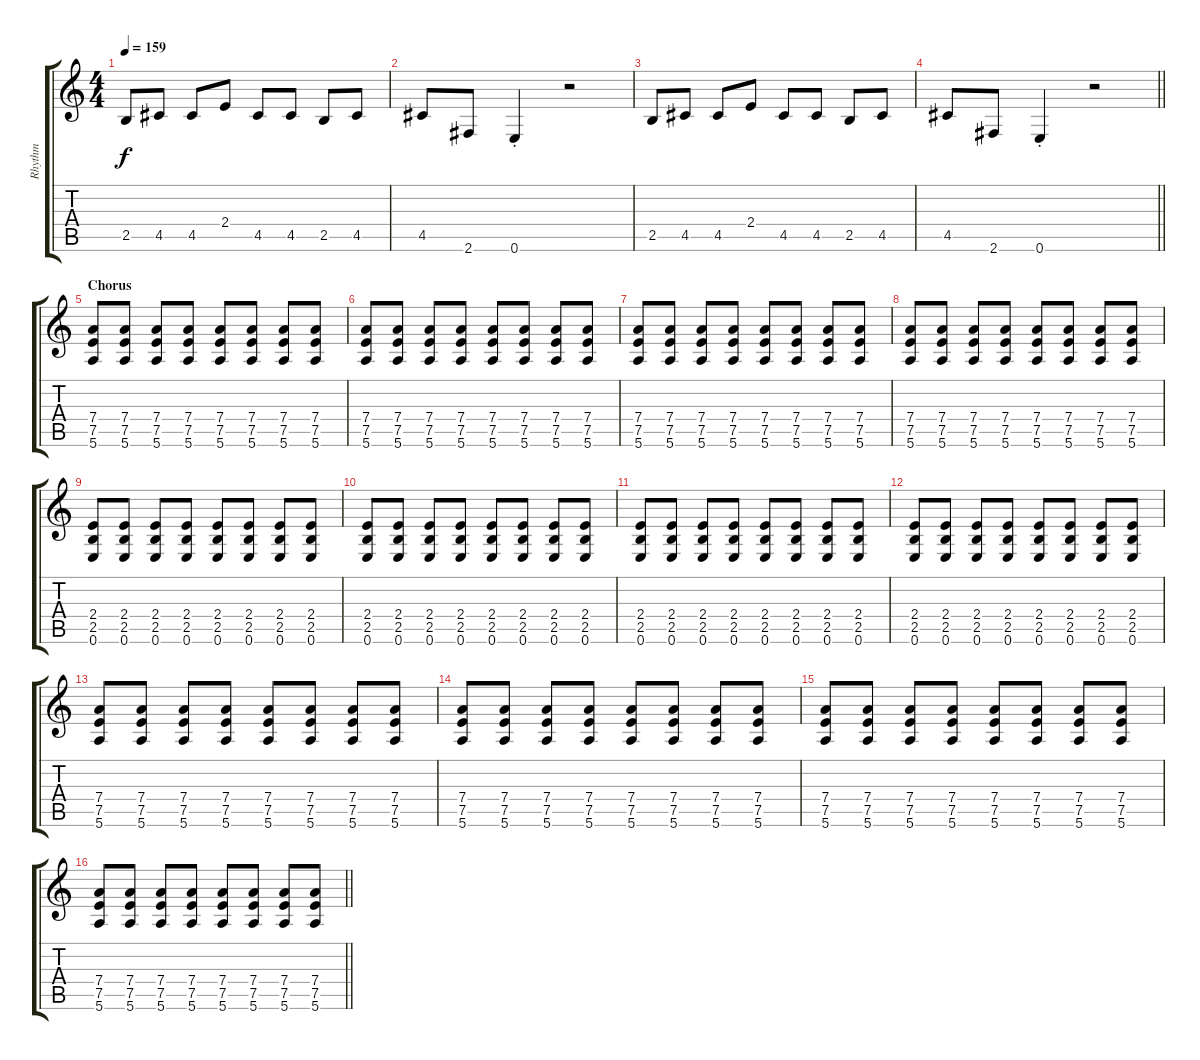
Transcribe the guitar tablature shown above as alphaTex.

\track ("Rhythm" "Rhythm") {instrument distortionguitar}
\staff {score tabs}
\tuning (E4 B3 G3 D3 A2 E2) {hide}
\ts (4 4)
\tempo 159
\clef g2
\ks c
2.5.8{dy f} 4.5.8 4.5.8 2.4.8 4.5.8 4.5.8 2.5.8 4.5.8 |
4.5.8 2.6.8 0.6{st}.4 r.2 |
2.5.8 4.5.8 4.5.8 2.4.8 4.5.8 4.5.8 2.5.8 4.5.8 |
\barLineRight lightlight
4.5.8 2.6.8 0.6{st}.4 r.2 |
\section ("" "Chorus")
(7.4 7.5 5.6).8 (7.4 7.5 5.6).8 (7.4 7.5 5.6).8 (7.4 7.5 5.6).8 (7.4 7.5 5.6).8 (7.4 7.5 5.6).8 (7.4 7.5 5.6).8 (7.4 7.5 5.6).8 |
(7.4 7.5 5.6).8 (7.4 7.5 5.6).8 (7.4 7.5 5.6).8 (7.4 7.5 5.6).8 (7.4 7.5 5.6).8 (7.4 7.5 5.6).8 (7.4 7.5 5.6).8 (7.4 7.5 5.6).8 |
(7.4 7.5 5.6).8 (7.4 7.5 5.6).8 (7.4 7.5 5.6).8 (7.4 7.5 5.6).8 (7.4 7.5 5.6).8 (7.4 7.5 5.6).8 (7.4 7.5 5.6).8 (7.4 7.5 5.6).8 |
(7.4 7.5 5.6).8 (7.4 7.5 5.6).8 (7.4 7.5 5.6).8 (7.4 7.5 5.6).8 (7.4 7.5 5.6).8 (7.4 7.5 5.6).8 (7.4 7.5 5.6).8 (7.4 7.5 5.6).8 |
(2.4 2.5 0.6).8 (2.4 2.5 0.6).8 (2.4 2.5 0.6).8 (2.4 2.5 0.6).8 (2.4 2.5 0.6).8 (2.4 2.5 0.6).8 (2.4 2.5 0.6).8 (2.4 2.5 0.6).8 |
(2.4 2.5 0.6).8 (2.4 2.5 0.6).8 (2.4 2.5 0.6).8 (2.4 2.5 0.6).8 (2.4 2.5 0.6).8 (2.4 2.5 0.6).8 (2.4 2.5 0.6).8 (2.4 2.5 0.6).8 |
(2.4 2.5 0.6).8 (2.4 2.5 0.6).8 (2.4 2.5 0.6).8 (2.4 2.5 0.6).8 (2.4 2.5 0.6).8 (2.4 2.5 0.6).8 (2.4 2.5 0.6).8 (2.4 2.5 0.6).8 |
(2.4 2.5 0.6).8 (2.4 2.5 0.6).8 (2.4 2.5 0.6).8 (2.4 2.5 0.6).8 (2.4 2.5 0.6).8 (2.4 2.5 0.6).8 (2.4 2.5 0.6).8 (2.4 2.5 0.6).8 |
(7.4 7.5 5.6).8 (7.4 7.5 5.6).8 (7.4 7.5 5.6).8 (7.4 7.5 5.6).8 (7.4 7.5 5.6).8 (7.4 7.5 5.6).8 (7.4 7.5 5.6).8 (7.4 7.5 5.6).8 |
(7.4 7.5 5.6).8 (7.4 7.5 5.6).8 (7.4 7.5 5.6).8 (7.4 7.5 5.6).8 (7.4 7.5 5.6).8 (7.4 7.5 5.6).8 (7.4 7.5 5.6).8 (7.4 7.5 5.6).8 |
(7.4 7.5 5.6).8 (7.4 7.5 5.6).8 (7.4 7.5 5.6).8 (7.4 7.5 5.6).8 (7.4 7.5 5.6).8 (7.4 7.5 5.6).8 (7.4 7.5 5.6).8 (7.4 7.5 5.6).8 |
\barLineRight lightlight
(7.4 7.5 5.6).8 (7.4 7.5 5.6).8 (7.4 7.5 5.6).8 (7.4 7.5 5.6).8 (7.4 7.5 5.6).8 (7.4 7.5 5.6).8 (7.4 7.5 5.6).8 (7.4 7.5 5.6).8
